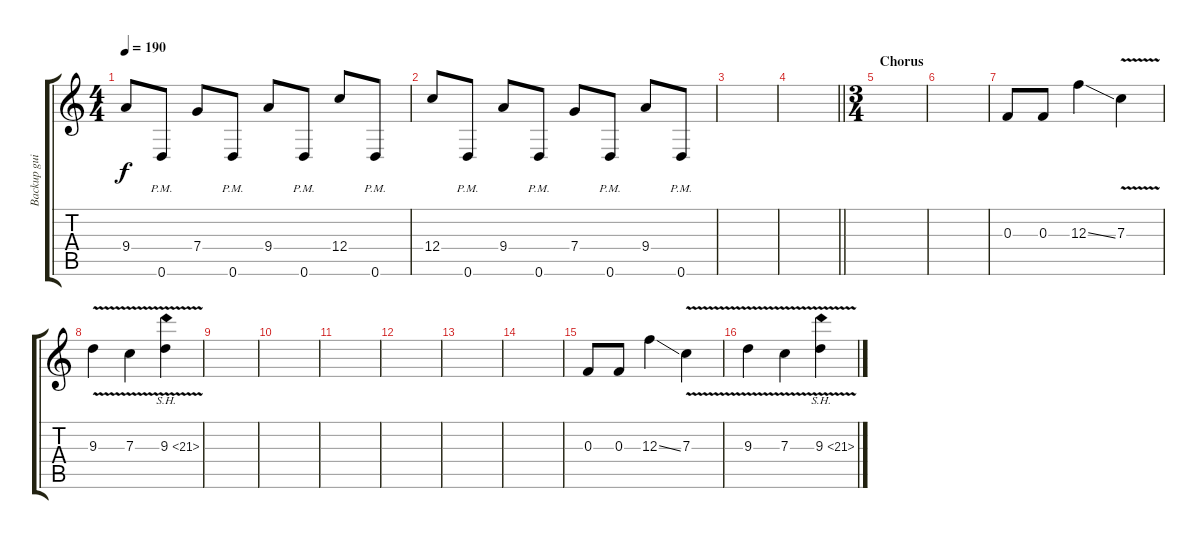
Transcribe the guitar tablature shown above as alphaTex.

\track ("Backup guitar" "Backup gui") {instrument distortionguitar}
\staff {score tabs}
\tuning (D4 A3 F3 C3 G2 D2) {hide}
\ts (4 4)
\tempo 190
\clef g2
\ks c
9.4.8{dy f} 0.6{pm}.8 7.4.8 0.6{pm}.8 9.4.8 0.6{pm}.8 12.4.8 0.6{pm}.8 |
12.4.8 0.6{pm}.8 9.4.8 0.6{pm}.8 7.4.8 0.6{pm}.8 9.4.8 0.6{pm}.8 |
|
\barLineRight lightlight
|
\ts (3 4)
\section ("" "Chorus")
|
|
0.3.8{volume 14 balance 8} 0.3.8 12.3{ss}.4 7.3{v}.4 |
9.3{v}.4 7.3{v}.4 9.3{sh 12 v}.4 |
|
|
|
|
|
|
0.3.8 0.3.8 12.3{ss}.4 7.3{v}.4 |
9.3{v}.4 7.3{v}.4 9.3{sh 12 v}.4
